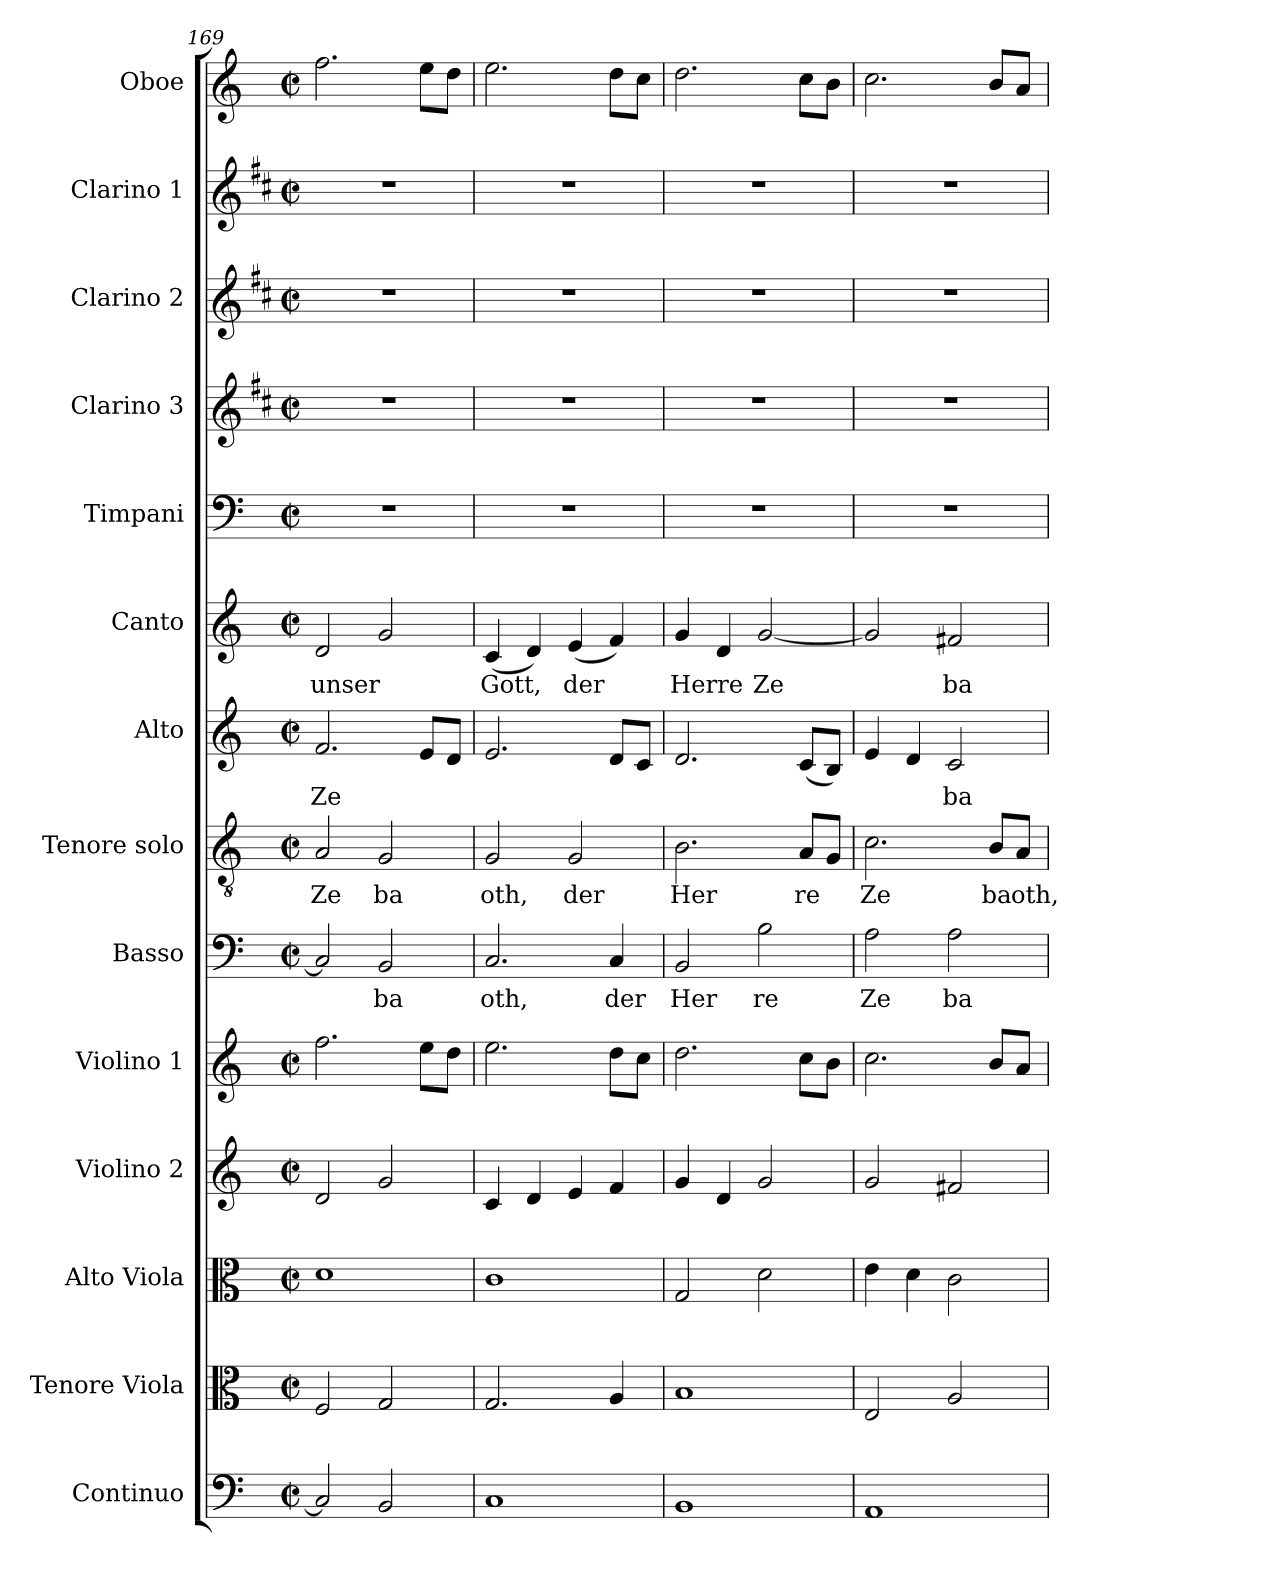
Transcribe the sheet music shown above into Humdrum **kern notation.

**kern	**kern	**kern	**kern	**kern	**kern	**text	**kern	**text	**kern	**text	**kern	**text	**kern	**kern	**kern	**kern	**kern
*part14	*part13	*part12	*part11	*part10	*part9	*part9	*part8	*part8	*part7	*part7	*part6	*part6	*part5	*part4	*part3	*part2	*part1
*staff14	*staff13	*staff12	*staff11	*staff10	*staff9	*staff9	*staff8	*staff8	*staff7	*staff7	*staff6	*staff6	*staff5	*staff4	*staff3	*staff2	*staff1
*I"Continuo	*I"Tenore Viola	*I"Alto Viola	*I"Violino 2	*I"Violino 1	*I"Basso	*	*I"Tenore solo	*	*I"Alto	*	*I"Canto	*	*I"Timpani	*I"Clarino 3	*I"Clarino 2	*I"Clarino 1	*I"Oboe
*I'Continuo	*I'Tenore Viola	*I'Alto Viola	*I'Violino 2	*I'Violino 1	*I'Basso	*	*I'Tenore	*	*I'Alto	*	*I'Canto	*	*I'Timpani	*I'Clarino 3	*I'Clarino 2	*I'Clarino 1	*I'Oboe
*clefF4	*clefC3	*clefC3	*clefG2	*clefG2	*clefF4	*	*clefGv2	*	*clefG2	*	*clefG2	*	*clefF4	*clefG2	*clefG2	*clefG2	*clefG2
*	*	*	*	*	*	*	*	*	*	*	*	*	*	*ITrd1c2	*ITrd1c2	*ITrd1c2	*
*k[]	*k[]	*k[]	*k[]	*k[]	*k[]	*	*k[]	*	*k[]	*	*k[]	*	*k[]	*k[]	*k[]	*k[]	*k[]
*C:	*C:	*C:	*C:	*C:	*C:	*	*C:	*	*C:	*	*C:	*	*C:	*C:	*C:	*C:	*C:
*M2/2	*M2/2	*M2/2	*M2/2	*M2/2	*M2/2	*	*M2/2	*	*M2/2	*	*M2/2	*	*M2/2	*M2/2	*M2/2	*M2/2	*M2/2
*met(c|)	*met(c|)	*met(c|)	*met(c|)	*met(c|)	*met(c|)	*	*met(c|)	*	*met(c|)	*	*met(c|)	*	*met(c|)	*met(c|)	*met(c|)	*met(c|)	*met(c|)
=169	=169	=169	=169	=169	=169	=169	=169	=169	=169	=169	=169	=169	=169	=169	=169	=169	=169
!	!	!	!	!	!	!LO:LY:b:cj	!	!LO:LY:b	!	!LO:LY:b:cj	!	!LO:LY:b:cj	!	!	!	!	!
2C/]	2F/	1d	2d/	2.ff\	2C/]	.	2A/	Ze	2.f/	Ze	2d/	unser	1r	1r	1r	1r	2.ff\
!	!	!	!	!	!	!LO:LY:b:cj	!	!LO:LY:b	!	!	!	!LO:LY:b:cj	!	!	!	!	!
2BB/	2G/	.	2g/	.	2BB/	ba	2G/	ba	.	.	2g/	.	.	.	.	.	.
!	!	!	!	!	!	!	!	!	!	!LO:LY:b:cj	!	!	!	!	!	!	!
.	.	.	.	8ee\L	.	.	.	.	8e/L	.	.	.	.	.	.	.	8ee\L
!	!	!	!	!	!	!	!	!	!	!LO:LY:b:cj	!	!	!	!	!	!	!
.	.	.	.	8dd\J	.	.	.	.	8d/J	.	.	.	.	.	.	.	8dd\J
=170	=170	=170	=170	=170	=170	=170	=170	=170	=170	=170	=170	=170	=170	=170	=170	=170	=170
!	!	!	!	!	!	!LO:LY:b:cj	!	!LO:LY:b	!	!LO:LY:b:cj	!	!LO:LY:b:cj	!	!	!	!	!
1C	2.G/	1c	4c/	2.ee\	2.C/	oth,	2G/	oth,	2.e/	.	(<4c/	Gott,	1r	1r	1r	1r	2.ee\
!	!	!	!	!	!	!	!	!	!	!	!	!LO:LY:b:cj	!	!	!	!	!
.	.	.	4d/	.	.	.	.	.	.	.	4d/)	.	.	.	.	.	.
!	!	!	!	!	!	!	!	!LO:LY:b	!	!	!	!LO:LY:b:cj	!	!	!	!	!
.	.	.	4e/	.	.	.	2G/	der	.	.	(<4e/	der	.	.	.	.	.
!	!	!	!	!	!	!LO:LY:b:cj	!	!	!	!LO:LY:b:cj	!	!LO:LY:b:cj	!	!	!	!	!
.	4A/	.	4f/	8dd\L	4C/	der	.	.	8d/L	.	4f/)	.	.	.	.	.	8dd\L
!	!	!	!	!	!	!	!	!	!	!LO:LY:b:cj	!	!	!	!	!	!	!
.	.	.	.	8cc\J	.	.	.	.	8c/J	.	.	.	.	.	.	.	8cc\J
=171	=171	=171	=171	=171	=171	=171	=171	=171	=171	=171	=171	=171	=171	=171	=171	=171	=171
!	!	!	!	!	!	!LO:LY:b:cj	!	!LO:LY:b	!	!LO:LY:b:cj	!	!LO:LY:b:cj	!	!	!	!	!
1BB	1B	2G/	4g/	2.dd\	2BB/	Her	2.B\	Her	2.d/	.	4g/	Herre	1r	1r	1r	1r	2.dd\
!	!	!	!	!	!	!	!	!	!	!	!	!LO:LY:b:cj	!	!	!	!	!
.	.	.	4d/	.	.	.	.	.	.	.	4d/	.	.	.	.	.	.
!	!	!	!	!	!	!LO:LY:b:cj	!	!	!	!	!	!LO:LY:b:cj	!	!	!	!	!
.	.	2d\	2g/	.	2B\	re	.	.	.	.	[<2g/	Ze	.	.	.	.	.
!	!	!	!	!	!	!	!	!LO:LY:b	!	!LO:LY:b:cj	!	!	!	!	!	!	!
.	.	.	.	8cc\L	.	.	8A/L	re	(>8c/L	.	.	.	.	.	.	.	8cc\L
!	!	!	!	!	!	!	!	!LO:LY:b	!	!LO:LY:b:cj	!	!	!	!	!	!	!
.	.	.	.	8b\J	.	.	8G/J	.	8B/J)	.	.	.	.	.	.	.	8b\J
=172	=172	=172	=172	=172	=172	=172	=172	=172	=172	=172	=172	=172	=172	=172	=172	=172	=172
!	!	!	!	!	!	!LO:LY:b:cj	!	!LO:LY:b	!	!LO:LY:b:cj	!	!LO:LY:b:cj	!	!	!	!	!
1AA	2E/	4e\	2g/	2.cc\	2A\	Ze	2.c\	Ze	4e/	.	2g/]	.	1r	1r	1r	1r	2.cc\
!	!	!	!	!	!	!	!	!	!	!LO:LY:b:cj	!	!	!	!	!	!	!
.	.	4d\	.	.	.	.	.	.	4d/	.	.	.	.	.	.	.	.
!	!	!	!	!	!	!LO:LY:b:cj	!	!	!	!LO:LY:b:cj	!	!LO:LY:b:cj	!	!	!	!	!
.	2A/	2c\	2f#X/	.	2A\	ba	.	.	2c/	ba	2f#X/	ba	.	.	.	.	.
!	!	!	!	!	!	!	!	!LO:LY:b	!	!	!	!	!	!	!	!	!
.	.	.	.	8b/L	.	.	8B/L	ba	.	.	.	.	.	.	.	.	8b/L
!	!	!	!	!	!	!	!	!LO:LY:b	!	!	!	!	!	!	!	!	!
.	.	.	.	8a/J	.	.	8A/J	oth,	.	.	.	.	.	.	.	.	8a/J
=	=	=	=	=	=	=	=	=	=	=	=	=	=	=	=	=	=
*-	*-	*-	*-	*-	*-	*-	*-	*-	*-	*-	*-	*-	*-	*-	*-	*-	*-
